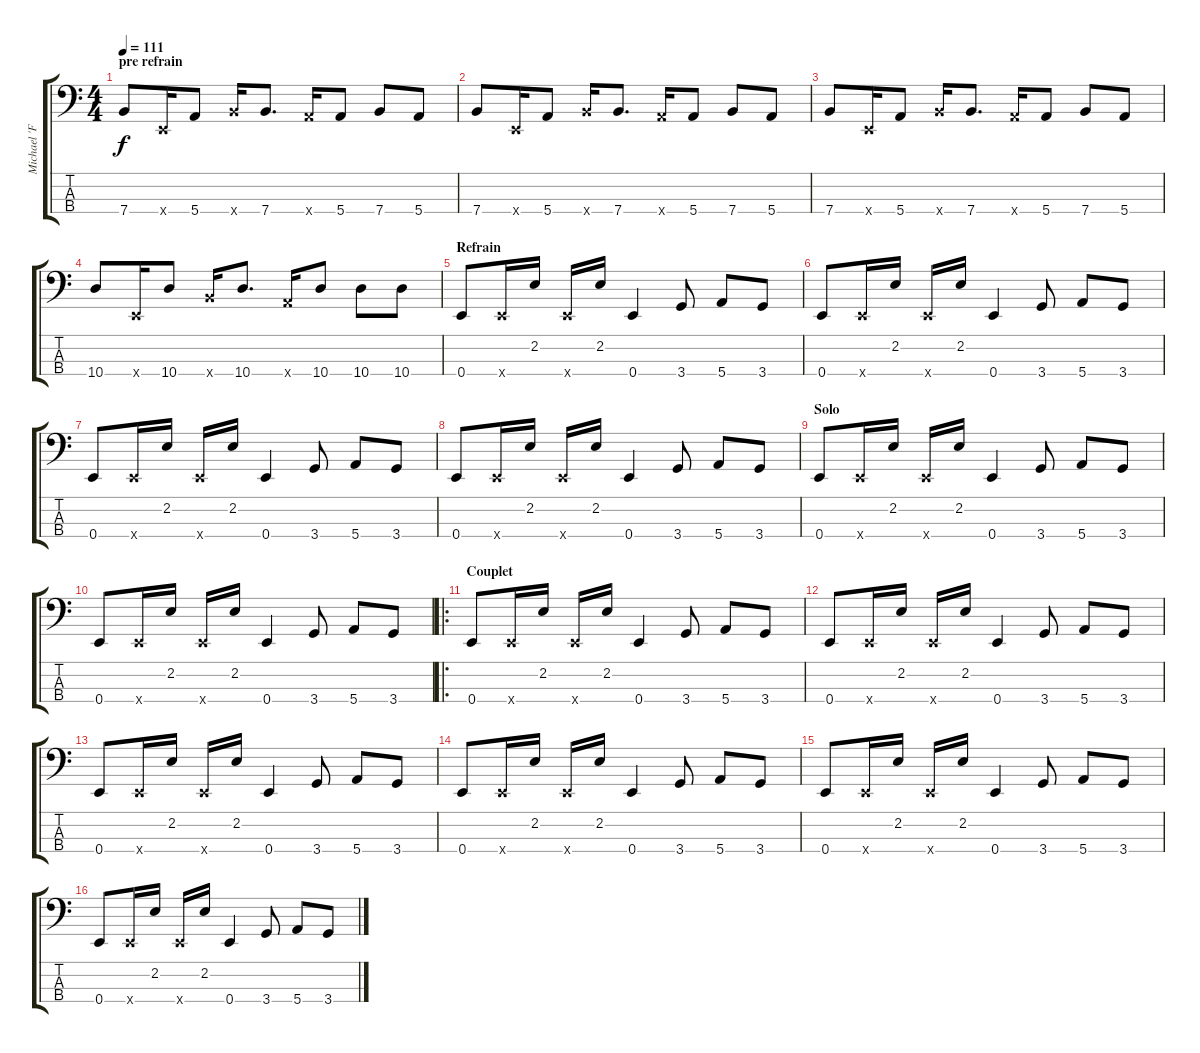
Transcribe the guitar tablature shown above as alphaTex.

\track ("Michael 'Flea' Balzary" "Michael 'F") {instrument slapbass1}
\staff {score tabs}
\tuning (G2 D2 A1 E1) {hide}
\ts (4 4)
\section ("" "pre refrain")
\tempo 111
\clef f4
\ks c
7.4.8{dy f} 0.4{x}.16 5.4.8 7.4{x}.16 7.4.8{d} 5.4{x}.16 5.4.8 7.4.8 5.4.8 |
7.4.8 0.4{x}.16 5.4.8 7.4{x}.16 7.4.8{d} 5.4{x}.16 5.4.8 7.4.8 5.4.8 |
7.4.8 0.4{x}.16 5.4.8 7.4{x}.16 7.4.8{d} 5.4{x}.16 5.4.8 7.4.8 5.4.8 |
10.4.8 0.4{x}.16 10.4.8 7.4{x}.16 10.4.8{d} 5.4{x}.16 10.4.8 10.4.8 10.4.8 |
\section ("" "Refrain")
0.4.8 0.4{x}.16 2.2.16 0.4{x}.16 2.2.16 0.4.4 3.4.8 5.4.8 3.4.8 |
0.4.8 0.4{x}.16 2.2.16 0.4{x}.16 2.2.16 0.4.4 3.4.8 5.4.8 3.4.8 |
0.4.8 0.4{x}.16 2.2.16 0.4{x}.16 2.2.16 0.4.4 3.4.8 5.4.8 3.4.8 |
0.4.8 0.4{x}.16 2.2.16 0.4{x}.16 2.2.16 0.4.4 3.4.8 5.4.8 3.4.8 |
\section ("" "Solo")
0.4.8 0.4{x}.16 2.2.16 0.4{x}.16 2.2.16 0.4.4 3.4.8 5.4.8 3.4.8 |
0.4.8 0.4{x}.16 2.2.16 0.4{x}.16 2.2.16 0.4.4 3.4.8 5.4.8 3.4.8 |
\ro
\section ("" "Couplet")
0.4.8 0.4{x}.16 2.2.16 0.4{x}.16 2.2.16 0.4.4 3.4.8 5.4.8 3.4.8 |
0.4.8 0.4{x}.16 2.2.16 0.4{x}.16 2.2.16 0.4.4 3.4.8 5.4.8 3.4.8 |
0.4.8 0.4{x}.16 2.2.16 0.4{x}.16 2.2.16 0.4.4 3.4.8 5.4.8 3.4.8 |
0.4.8 0.4{x}.16 2.2.16 0.4{x}.16 2.2.16 0.4.4 3.4.8 5.4.8 3.4.8 |
0.4.8 0.4{x}.16 2.2.16 0.4{x}.16 2.2.16 0.4.4 3.4.8 5.4.8 3.4.8 |
0.4.8 0.4{x}.16 2.2.16 0.4{x}.16 2.2.16 0.4.4 3.4.8 5.4.8 3.4.8
